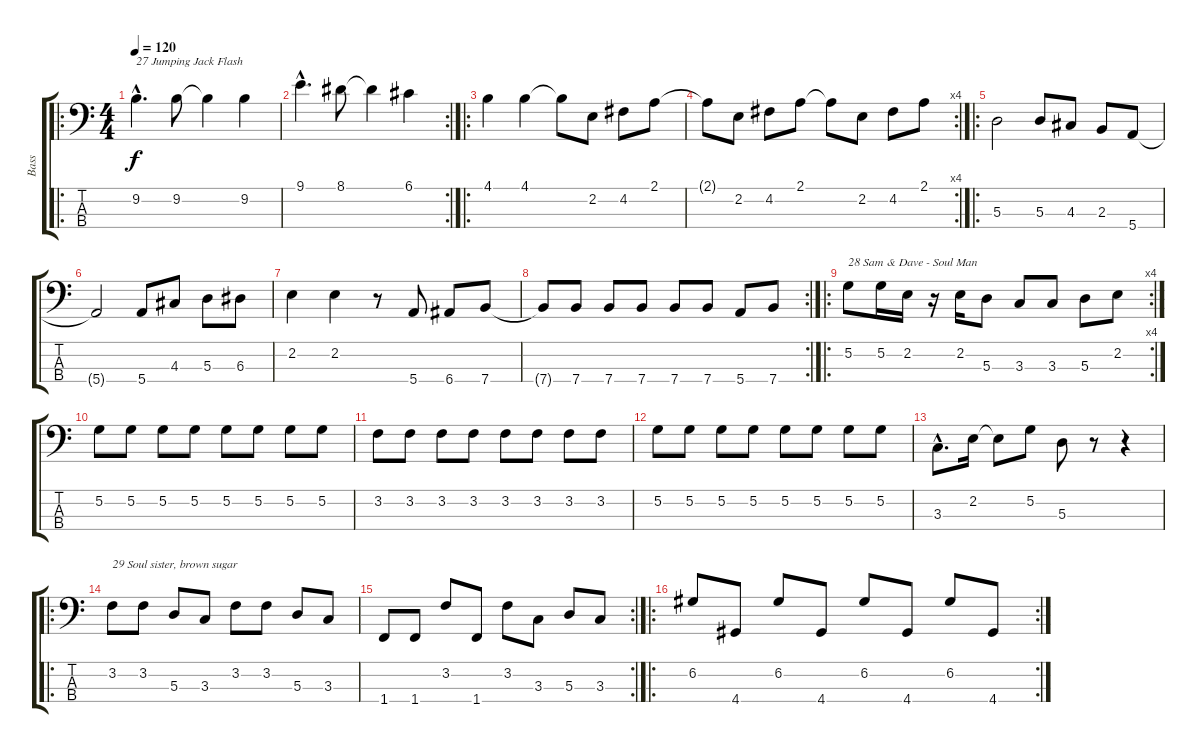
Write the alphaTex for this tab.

\track ("Bass" "Bass") {instrument electricbassfinger}
\staff {score tabs}
\tuning (G2 D2 A1 E1) {hide}
\ro
\ts (4 4)
\tempo 120
\clef f4
\ks c
9.2{hac}.4{d txt "27 Jumping Jack Flash" dy f} 9.2.8 9.2{t}.4 9.2.4 |
\rc 2
9.1{hac}.4{d} 8.1.8 8.1{t}.4 6.1.4 |
\ro
4.1.4 4.1.4 4.1{t}.8 2.2.8 4.2.8 2.1.8 |
\rc 4
2.1{t}.8 2.2.8 4.2.8 2.1.8 2.1{t}.8 2.2.8 4.2.8 2.1.8 |
\ro
5.3.2 5.3.8 4.3.8 2.3.8 5.4.8 |
5.4{t}.2 5.4.8 4.3.8 5.3.8 6.3.8 |
2.2.4 2.2.4 r.8 5.4.8 6.4.8 7.4.8 |
\rc 2
7.4{t}.8 7.4.8 7.4.8 7.4.8 7.4.8 7.4.8 5.4.8 7.4.8 |
\ro
\rc 4
5.2.8{txt "28 Sam & Dave - Soul Man"} 5.2.16 2.2.16 r.16 2.2.16 5.3.8 3.3.8 3.3.8 5.3.8 2.2.8 |
5.2.8 5.2.8 5.2.8 5.2.8 5.2.8 5.2.8 5.2.8 5.2.8 |
3.2.8 3.2.8 3.2.8 3.2.8 3.2.8 3.2.8 3.2.8 3.2.8 |
5.2.8 5.2.8 5.2.8 5.2.8 5.2.8 5.2.8 5.2.8 5.2.8 |
3.3{hac}.8{d} 2.2.16 2.2{t}.8 5.2.8 5.3.8 r.8 r.4 |
\ro
3.2.8{txt "29 Soul sister, brown sugar"} 3.2.8 5.3.8 3.3.8 3.2.8 3.2.8 5.3.8 3.3.8 |
\rc 2
1.4.8 1.4.8 3.2.8 1.4.8 3.2.8 3.3.8 5.3.8 3.3.8 |
\ro
\rc 2
6.2.8 4.4.8 6.2.8 4.4.8 6.2.8 4.4.8 6.2.8 4.4.8
